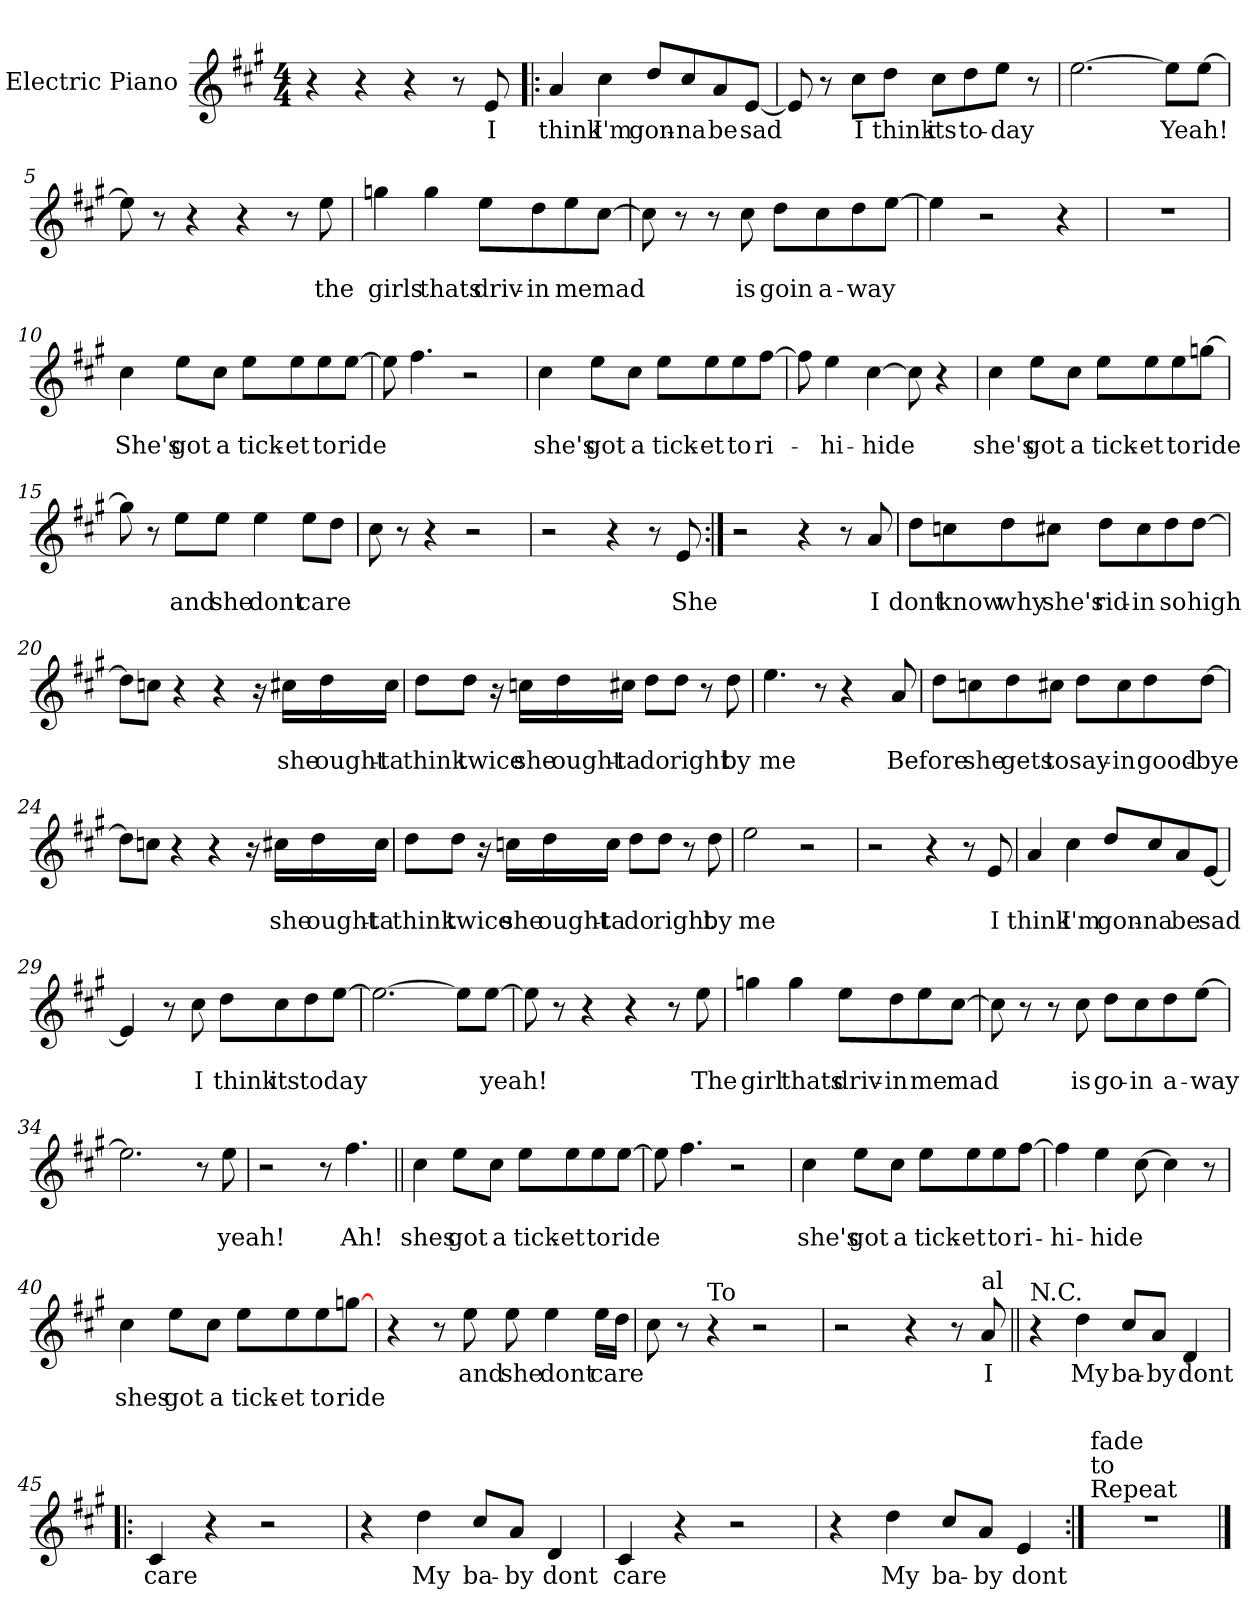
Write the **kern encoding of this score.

**kern	**text	**text
*part1	*part1	*part1
*staff1	*staff1	*staff1
*I"Electric Piano	*	*
*I'E.Pno	*	*
*clefG2	*	*
*k[f#c#g#]	*	*
*A:	*	*
*M4/4	*	*
=1	=1	=1
4r	.	.
4r	.	.
4r	.	.
8r	.	.
8e/	I	.
=2!|:	=2!|:	=2!|:
4a/	think	.
4cc#\	I'm	.
8dd/L	gon-	.
8cc#/	-na	.
8a/	be	.
[8e/J	sad	.
=3	=3	=3
8e/]	.	.
8r	.	.
8cc#\L	I	.
8dd\J	think	.
8cc#\L	its	.
8dd\	to-	.
8ee\J	-day	.
8r	.	.
!!LO:LB:g=z
=4	=4	=4
[2.ee\	.	.
8ee\L]	Yeah!	.
[8ee\J	.	.
=5	=5	=5
8ee\]	.	.
8r	.	.
4r	.	.
4r	.	.
8r	.	.
8ee\	.	the
=6	=6	=6
4ggn\	.	girls
4gg\	.	thats
8ee\L	.	driv-
8dd\	.	-in
8ee\	.	me
[8cc#\J	.	mad
=7	=7	=7
8cc#\]	.	.
8r	.	.
8r	.	.
8cc#\	.	is
8dd\L	.	goin
8cc#\	.	a-
8dd\	.	-way
[8ee\J	.	.
!!LO:LB:g=z
=8	=8	=8
4ee\]	.	.
2r	.	.
4r	.	.
=9	=9	=9
1r	.	.
=10	=10	=10
4cc#\	.	She's
8ee\L	.	got
8cc#\J	.	a
8ee\L	.	tick-
8ee\	.	-et
8ee\	.	to
[8ee\J	.	ride
=11	=11	=11
8ee\]	.	.
4.ff#\	.	.
2r	.	.
=12	=12	=12
4cc#\	.	she's
8ee\L	.	got
8cc#\J	.	a
8ee\L	.	tick-
8ee\	.	-et
8ee\	.	to
[8ff#\J	.	ri-
!!LO:LB:g=z
=13	=13	=13
8ff#\]	.	.
4ee\	.	hi-
[4cc#\	.	-hide
8cc#\]	.	.
4r	.	.
=14	=14	=14
4cc#\	.	she's
8ee\L	.	got
8cc#\J	.	a
8ee\L	.	tick-
8ee\	.	-et
8ee\	.	to
[8ggn\J	.	ride
=15	=15	=15
8ggn\]	.	.
8r	.	.
8ee\L	.	and
8ee\J	.	she
4ee\	.	dont
8ee\L	.	care
8dd\J	.	.
=16	=16	=16
8cc#\	.	.
8r	.	.
4r	.	.
2r	.	.
!!LO:LB:g=z
=17	=17	=17
2r	.	.
4r	.	.
8r	.	.
8e/	.	She
=18:|!	=18:|!	=18:|!
2r	.	.
4r	.	.
8r	.	.
8a/	.	I
=19	=19	=19
8dd\L	.	dont
8ccn\	.	know
8dd\	.	why
8cc#X\J	.	she's
8dd\L	.	rid-
8cc#\	.	-in
8dd\	.	so
[8dd\J	.	high
!!LO:LB:g=z
=20	=20	=20
8dd\L]	.	.
8ccn\J	.	.
4r	.	.
4r	.	.
16r	.	.
16cc#X\L	.	she
16dd\	.	ought-
16cc#\J	.	-ta
=21	=21	=21
8dd\L	.	think
8dd\J	.	twice
16r	.	.
16ccn\L	.	she
16dd\	.	ought-
16cc#X\J	.	-ta
8dd\L	.	do
8dd\J	.	right
8r	.	.
8dd\	.	by
!!LO:LB:g=z
=22	=22	=22
4.ee\	.	me
8r	.	.
!LO:N:vis=4	!	!
4.r	.	.
8a/	.	-Be
=23	=23	=23
8dd\L	.	fore
8ccn\	.	she
8dd\	.	gets
8cc#X\J	.	to
8dd\L	.	say-
8cc#\	.	-in
8dd\	.	good-
[8dd\J	.	-bye
=24	=24	=24
8dd\L]	.	.
8ccn\J	.	.
4r	.	.
4r	.	.
16r	.	.
16cc#X\L	.	she
16dd\	.	ought-
16cc#\J	.	-ta
!!LO:PB:g=z
=25	=25	=25
8dd\L	.	think
8dd\J	.	twice
16r	.	.
16ccn\L	.	she
16dd\	.	ought-
16cc\J	.	-ta
8dd\L	.	do
8dd\J	.	right
8r	.	.
8dd\	.	by
=26	=26	=26
2ee\	.	me
2r	.	.
=27	=27	=27
2r	.	.
4r	.	.
8r	.	.
8e/	.	I
!!LO:LB:g=z
=28	=28	=28
4a/	.	think
4cc#\	.	I'm
8dd/L	.	gon-
8cc#/	.	-na
8a/	.	be
[8e/J	.	sad
=29	=29	=29
4e/]	.	.
8r	.	.
8cc#\	.	I
8dd\L	.	think
8cc#\	.	its
8dd\	.	today
[8ee\J	.	.
=30	=30	=30
2.ee\_	.	.
8ee\L]	.	.
[8ee\J	.	yeah!
=31	=31	=31
8ee\]	.	.
8r	.	.
4r	.	.
4r	.	.
8r	.	.
8ee\	.	The
!!LO:LB:g=z
=32	=32	=32
4ggn\	.	girl
4gg\	.	thats
8ee\L	.	driv-
8dd\	.	-in
8ee\	.	me
[8cc#\J	.	mad
=33	=33	=33
8cc#\]	.	.
8r	.	.
8r	.	.
8cc#\	.	is
8dd\L	.	go-
8cc#\	.	-in
8dd\	.	a-
[8ee\J	.	-way
=34	=34	=34
2.ee\]	.	.
8r	.	.
8ee\	.	yeah!
=35	=35	=35
2r	.	.
8r	.	.
4.ff#\	.	Ah!
!!LO:LB:g=z
=36||	=36||	=36||
4cc#\	.	shes
8ee\L	.	got
8cc#\J	.	a
8ee\L	.	tick-
8ee\	.	-et
8ee\	.	to
[8ee\J	.	ride
=37	=37	=37
8ee\]	.	.
4.ff#\	.	.
2r	.	.
=38	=38	=38
4cc#\	.	she's
8ee\L	.	got
8cc#\J	.	a
8ee\L	.	tick-
8ee\	.	-et
8ee\	.	to
[8ff#\J	.	ri-
=39	=39	=39
4ff#\]	.	-hi-
4ee\	.	-hide
[8cc#\	.	.
4cc#\]	.	.
8r	.	.
!!LO:LB:g=z
=40	=40	=40
4cc#\	.	shes
8ee\L	.	got
8cc#\J	.	a
8ee\L	.	tick-
8ee\	.	-et
8ee\	.	to
[8ggn\J	.	ride
=41	=41	=41
4r	.	.
8r	.	.
8ee\	and	.
8ee\	she	.
4ee\	dont	.
16ee\L	care	.
16dd\J	.	.
=42	=42	=42
8cc#\	.	.
8r	.	.
!LO:TX:a:t=To	!	!
4r	.	.
2r	.	.
=43	=43	=43
2r	.	.
4r	.	.
8r	.	.
!LO:TX:a:t=al	!	!
8a/	I	.
!!LO:LB:g=z
=44||	=44||	=44||
!LO:TX:a:t=N.C.	!	!
4r	.	.
4dd\	My	.
8cc#/L	ba-	.
8a/J	-by	.
4d/	dont	.
=45!|:	=45!|:	=45!|:
4c#/	care	.
4r	.	.
2r	.	.
=46	=46	=46
4r	.	.
4dd\	My	.
8cc#/L	ba-	.
8a/J	-by	.
4d/	dont	.
=47	=47	=47
4c#/	care	.
4r	.	.
2r	.	.
=48	=48	=48
4r	.	.
4dd\	My	.
8cc#/L	ba-	.
8a/J	-by	.
4e/	dont	.
!!LO:LB:g=z
=49:|!	=49:|!	=49:|!
!LO:TX:a:t=Repeat	!	!
!LO:TX:a:t=to	!	!
!LO:TX:a:t=fade	!	!
1r	.	.
==	==	==
*-	*-	*-
